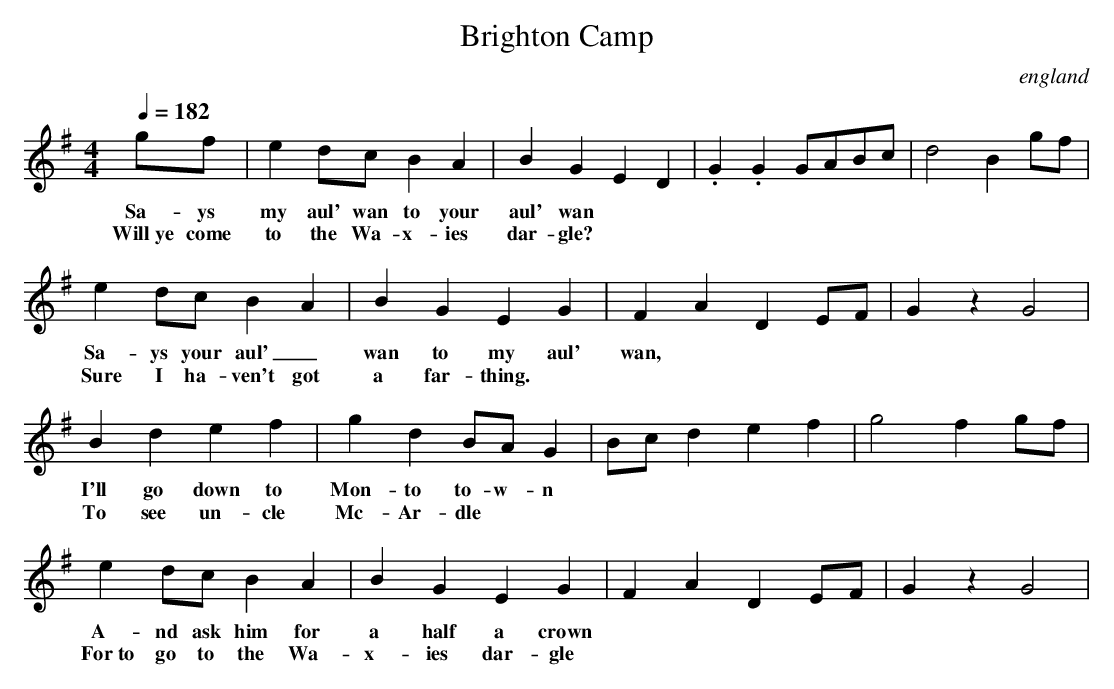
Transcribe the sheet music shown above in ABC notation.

X:1
T: Brighton Camp
O:england
M: 4/4
L: 1/8
Q:1/4=182
K:G
gf|e2dc B2A2|B2G2 E2D2|.G2.G2 GABc|d4 B2gf|
w: Sa-ys my aul' wan to your aul' wan
w: Will~ye come to the Wa-x-ies dar-gle?
e2dc B2A2|B2G2 E2G2|F2A2 D2EF|G2z2 G4|
w: Sa-ys your aul'_ wan to my aul' wan,
w: Sure I ha-ven't got a far-thing.
B2d2 e2f2|g2d2 BAG2|Bcd2 e2f2|g4 f2gf|
w: I'll go down to Mon-to to-w-n
w: To see un-cle Mc-Ar-dle
e2dc B2A2|B2G2 E2G2|F2A2 D2EF|G2z2 G4|
w: A-nd ask him for a half a crown
w: For~to go to the Wa-x-ies dar-gle
